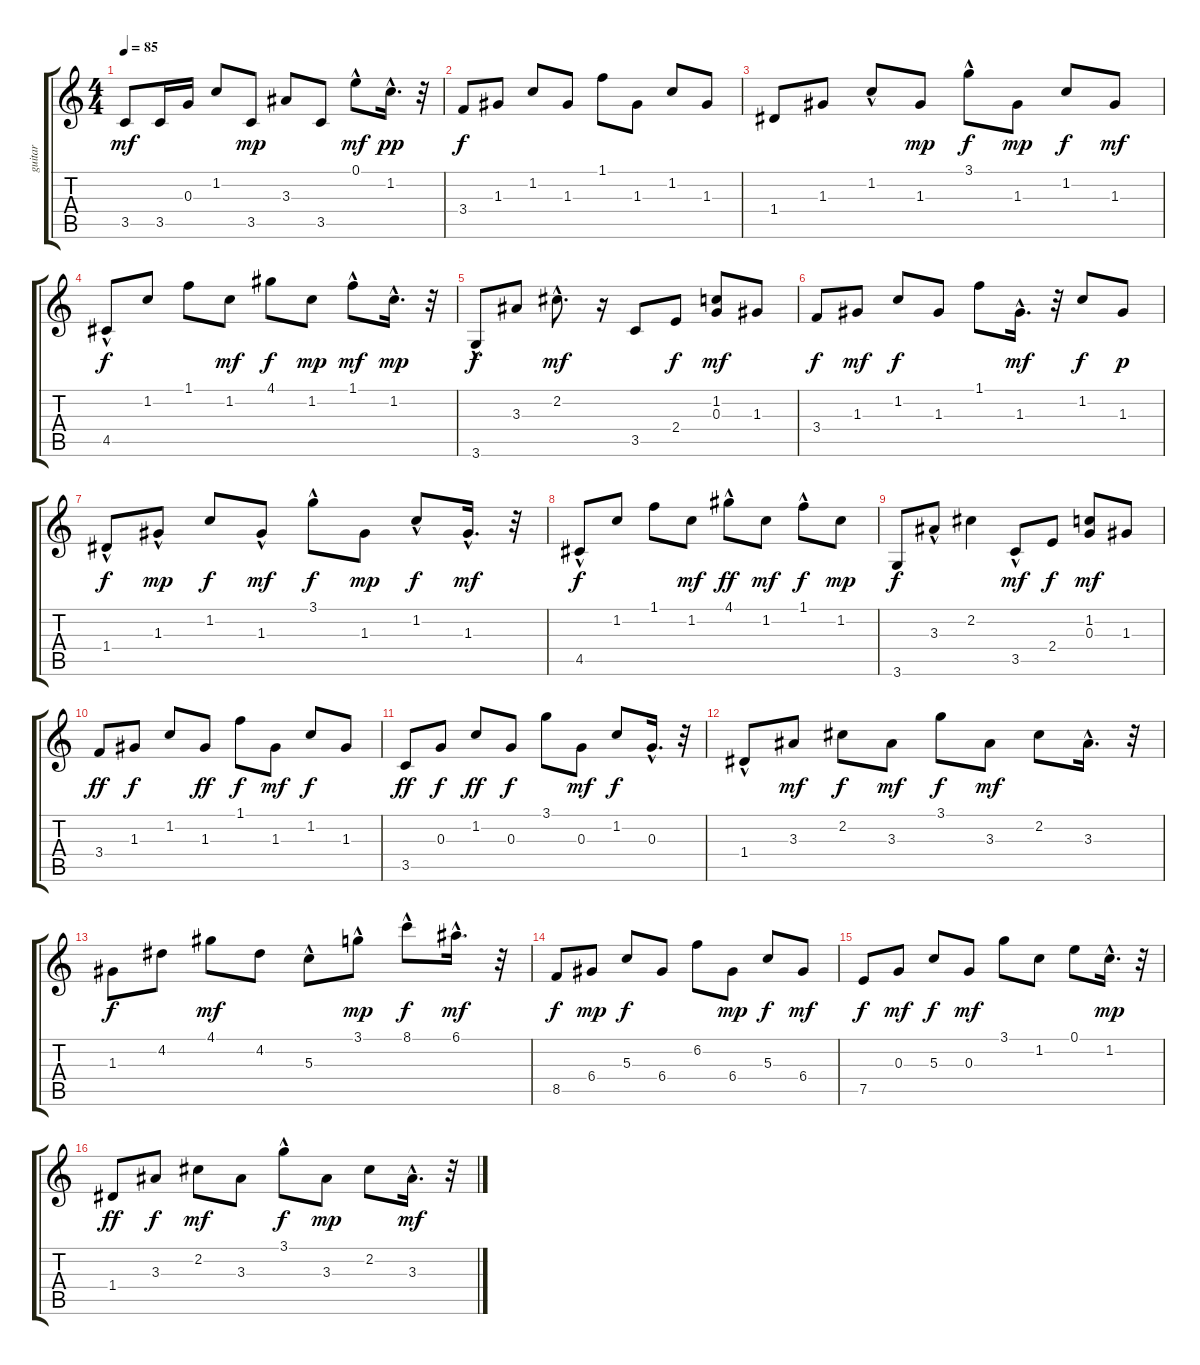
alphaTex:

\track ("guitar" "guitar") {instrument acousticguitarsteel}
\staff {score tabs}
\tuning (E4 B3 G3 D3 A2 E2) {hide}
\ts (4 4)
\tempo 85
\clef g2
\ks c
3.5.8{dy mf} 3.5.16 0.3.16 1.2.8 3.5.8{dy mp} 3.3.8 3.5.8 0.1{hac}.8{dy mf} 1.2{hac}.16{d dy pp} r.32 |
3.4.8{dy f} 1.3.8 1.2.8 1.3.8 1.1.8 1.3.8 1.2.8 1.3.8 |
1.4.8 1.3.8 1.2{hac}.8 1.3.8{dy mp} 3.1{hac}.8{dy f} 1.3.8{dy mp} 1.2.8{dy f} 1.3.8{dy mf} |
4.5{hac}.8{dy f} 1.2.8 1.1.8 1.2.8{dy mf} 4.1.8{dy f} 1.2.8{dy mp} 1.1{hac}.8{dy mf} 1.2{hac}.16{d dy mp} r.32 |
3.6{hac}.8{dy f} 3.3.8 2.2{hac}.8{d dy mf} r.16 3.5.8 2.4.8{dy f} (1.2 0.3).8{dy mf} 1.3.8 |
3.4.8{dy f} 1.3.8{dy mf} 1.2.8{dy f} 1.3.8 1.1.8 1.3{hac}.16{d dy mf} r.32 1.2.8{dy f} 1.3.8{dy p} |
1.4{hac}.8{dy f} 1.3{hac}.8{dy mp} 1.2.8{dy f} 1.3{hac}.8{dy mf} 3.1{hac}.8{dy f} 1.3.8{dy mp} 1.2{hac}.8{dy f} 1.3{hac}.16{d dy mf} r.32 |
4.5{hac}.8{dy f} 1.2.8 1.1.8 1.2.8{dy mf} 4.1{hac}.8{dy ff} 1.2.8{dy mf} 1.1{hac}.8{dy f} 1.2.8{dy mp} |
3.6.8{dy f} 3.3{hac}.8 2.2.4 3.5{hac}.8{dy mf} 2.4.8{dy f} (1.2 0.3).8{dy mf} 1.3.8 |
3.4.8{dy ff} 1.3.8{dy f} 1.2.8 1.3.8{dy ff} 1.1.8{dy f} 1.3.8{dy mf} 1.2.8{dy f} 1.3.8 |
3.5.8{dy ff} 0.3.8{dy f} 1.2.8{dy ff} 0.3.8{dy f} 3.1.8 0.3.8{dy mf} 1.2.8{dy f} 0.3{hac}.16{d} r.32 |
1.4{hac}.8 3.3.8{dy mf} 2.2.8{dy f} 3.3.8{dy mf} 3.1.8{dy f} 3.3.8{dy mf} 2.2.8 3.3{hac}.16{d} r.32 |
1.3.8{dy f} 4.2.8 4.1.8{dy mf} 4.2.8 5.3{hac}.8 3.1{hac}.8{dy mp} 8.1{hac}.8{dy f} 6.1{hac}.16{d dy mf} r.32 |
8.5.8{dy f} 6.4.8{dy mp} 5.3.8{dy f} 6.4.8 6.2.8 6.4.8{dy mp} 5.3.8{dy f} 6.4.8{dy mf} |
7.5.8{dy f} 0.3.8{dy mf} 5.3.8{dy f} 0.3.8{dy mf} 3.1.8 1.2.8 0.1.8 1.2{hac}.16{d dy mp} r.32 |
1.4.8{dy ff} 3.3.8{dy f} 2.2.8{dy mf} 3.3.8 3.1{hac}.8{dy f} 3.3.8{dy mp} 2.2.8 3.3{hac}.16{d dy mf} r.32
